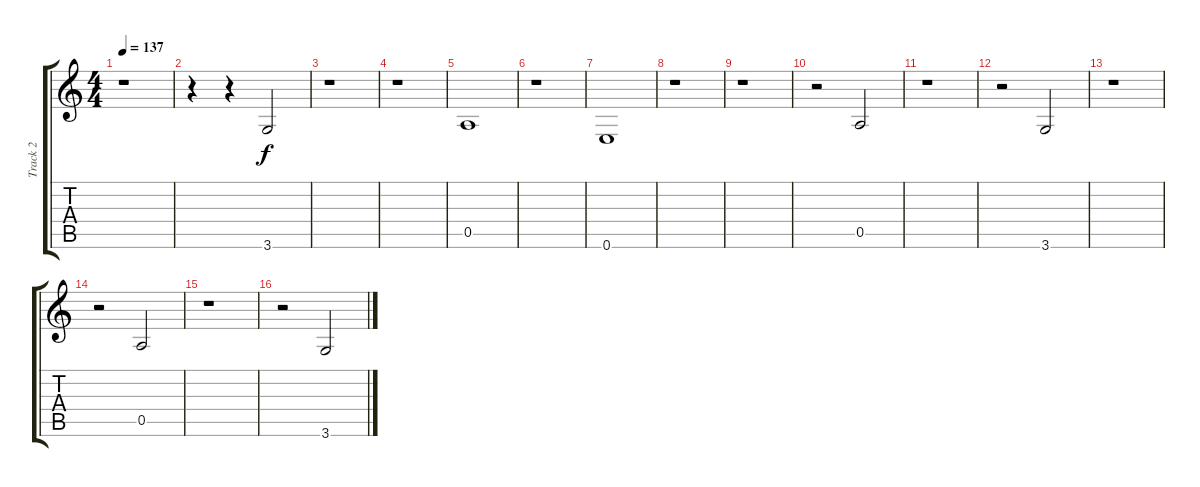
\track ("Track 2" "Track 2") {instrument fretlessbass}
\staff {score tabs}
\tuning (E4 B3 G3 D3 A2 E2) {hide}
\ts (4 4)
\tempo 137
\clef g2
\ks c
r.1{dy f} |
r.4 r.4 3.6.2 |
r.1 |
r.1 |
0.5.1 |
r.1 |
0.6.1 |
r.1 |
r.1 |
r.2 0.5.2 |
r.1 |
r.2 3.6.2 |
r.1 |
r.2 0.5.2 |
r.1 |
r.2 3.6.2
